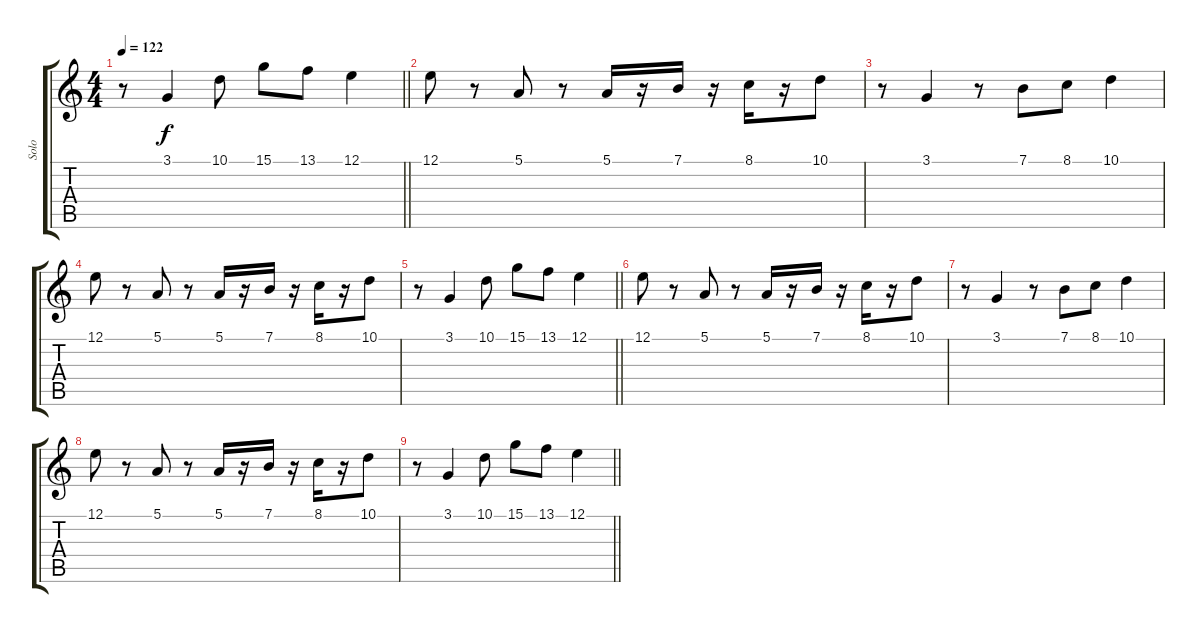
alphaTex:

\track ("Solo" "Solo") {instrument lead2sawtooth}
\staff {score tabs}
\tuning (E4 B3 G3 D3 A2 E2) {hide}
\ts (4 4)
\tempo 122
\clef g2
\barLineRight lightlight
\ks c
r.8{dy f} 3.1.4 10.1.8 15.1.8 13.1.8 12.1.4 |
12.1.8 r.8 5.1.8 r.8 5.1.16 r.16 7.1.16 r.16 8.1.16 r.16 10.1.8 |
r.8 3.1.4 r.8 7.1.8 8.1.8 10.1.4 |
12.1.8 r.8 5.1.8 r.8 5.1.16 r.16 7.1.16 r.16 8.1.16 r.16 10.1.8 |
\barLineRight lightlight
r.8 3.1.4 10.1.8 15.1.8 13.1.8 12.1.4 |
12.1.8 r.8 5.1.8 r.8 5.1.16 r.16 7.1.16 r.16 8.1.16 r.16 10.1.8 |
r.8 3.1.4 r.8 7.1.8 8.1.8 10.1.4 |
12.1.8 r.8 5.1.8 r.8 5.1.16 r.16 7.1.16 r.16 8.1.16 r.16 10.1.8 |
\barLineRight lightlight
r.8 3.1.4 10.1.8 15.1.8 13.1.8 12.1.4
